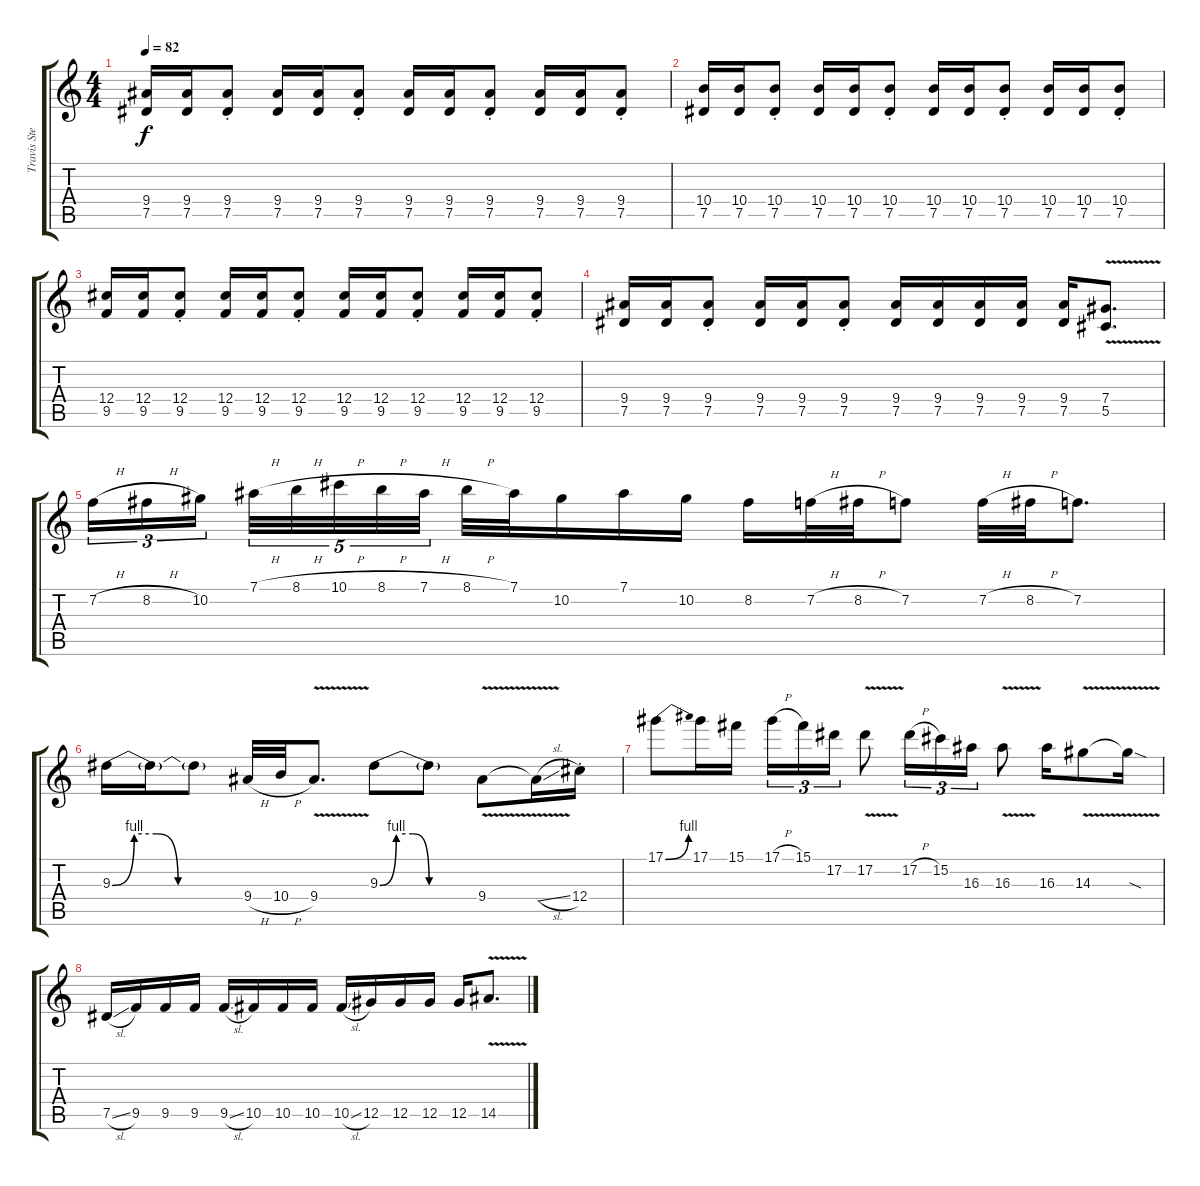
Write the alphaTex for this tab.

\track ("Travis Stever" "Travis Ste") {instrument overdrivenguitar}
\staff {score tabs}
\tuning (Eb4 Bb3 Gb3 Db3 Ab2 Eb2) {hide}
\ts (4 4)
\tempo 82
\clef g2
\ks c
(9.4 7.5).16{dy f} (9.4 7.5).16 (9.4{st} 7.5{st}).8 (9.4 7.5).16 (9.4 7.5).16 (9.4{st} 7.5{st}).8 (9.4 7.5).16 (9.4 7.5).16 (9.4{st} 7.5{st}).8 (9.4 7.5).16 (9.4 7.5).16 (9.4{st} 7.5{st}).8 |
(10.4 7.5).16 (10.4 7.5).16 (10.4{st} 7.5{st}).8 (10.4 7.5).16 (10.4 7.5).16 (10.4{st} 7.5{st}).8 (10.4 7.5).16 (10.4 7.5).16 (10.4{st} 7.5{st}).8 (10.4 7.5).16 (10.4 7.5).16 (10.4{st} 7.5{st}).8 |
(12.4 9.5).16 (12.4 9.5).16 (12.4{st} 9.5{st}).8 (12.4 9.5).16 (12.4 9.5).16 (12.4{st} 9.5{st}).8 (12.4 9.5).16 (12.4 9.5).16 (12.4{st} 9.5{st}).8 (12.4 9.5).16 (12.4 9.5).16 (12.4{st} 9.5{st}).8 |
(9.4 7.5).16 (9.4 7.5).16 (9.4{st} 7.5{st}).8 (9.4 7.5).16 (9.4 7.5).16 (9.4{st} 7.5{st}).8 (9.4 7.5).16 (9.4 7.5).16 (9.4 7.5).16 (9.4 7.5).16 (9.4 7.5).16 (7.4{v} 5.5{v}).8{d} |
7.2{h}.16{tu (3 2)} 8.2{h}.16{tu (3 2)} 10.2.16{tu (3 2) beam splitsecondary} 7.1{h}.32{tu (5 4)} 8.1{h}.32{tu (5 4)} 10.1{h}.32{tu (5 4)} 8.1{h}.32{tu (5 4)} 7.1{h}.32{tu (5 4)} 8.1{h}.32 7.1.32 10.2.16 7.1.16 10.2.16 8.2.16 7.2{h}.32 8.2{h}.32 7.2.8 7.2{h}.32 8.2{h}.32 7.2.8{d} |
9.3{be (custom 0 0 10 4 20 4 30 0 60 0)}.16 9.3{t}.16 9.3{t}.8 9.4{h}.32 10.4{h}.32 9.4{v}.8{d} 9.3{be (custom 0 0 10 4 20 4 30 0 60 0)}.8 9.3{t}.8 9.4{v}.8 9.4{sl t}.16 12.4{st}.16 |
17.1{be (bend 0 0 60 4)}.8 17.1.16 15.1.16 17.1{h}.16{tu (3 2)} 15.1.16{tu (3 2)} 17.2.16{tu (3 2)} 17.2{v}.8 17.2{h}.16{tu (3 2)} 15.2.16{tu (3 2)} 16.3.16{tu (3 2)} 16.3{v}.8 16.3.16 14.3{v}.8 14.3{sod t}.16 |
7.5{sl}.16 9.5.16 9.5.16 9.5.16 9.5{sl}.16 10.5.16 10.5.16 10.5.16 10.5{sl}.16 12.5.16 12.5.16 12.5.16 12.5.16 14.5{v}.8{d}
